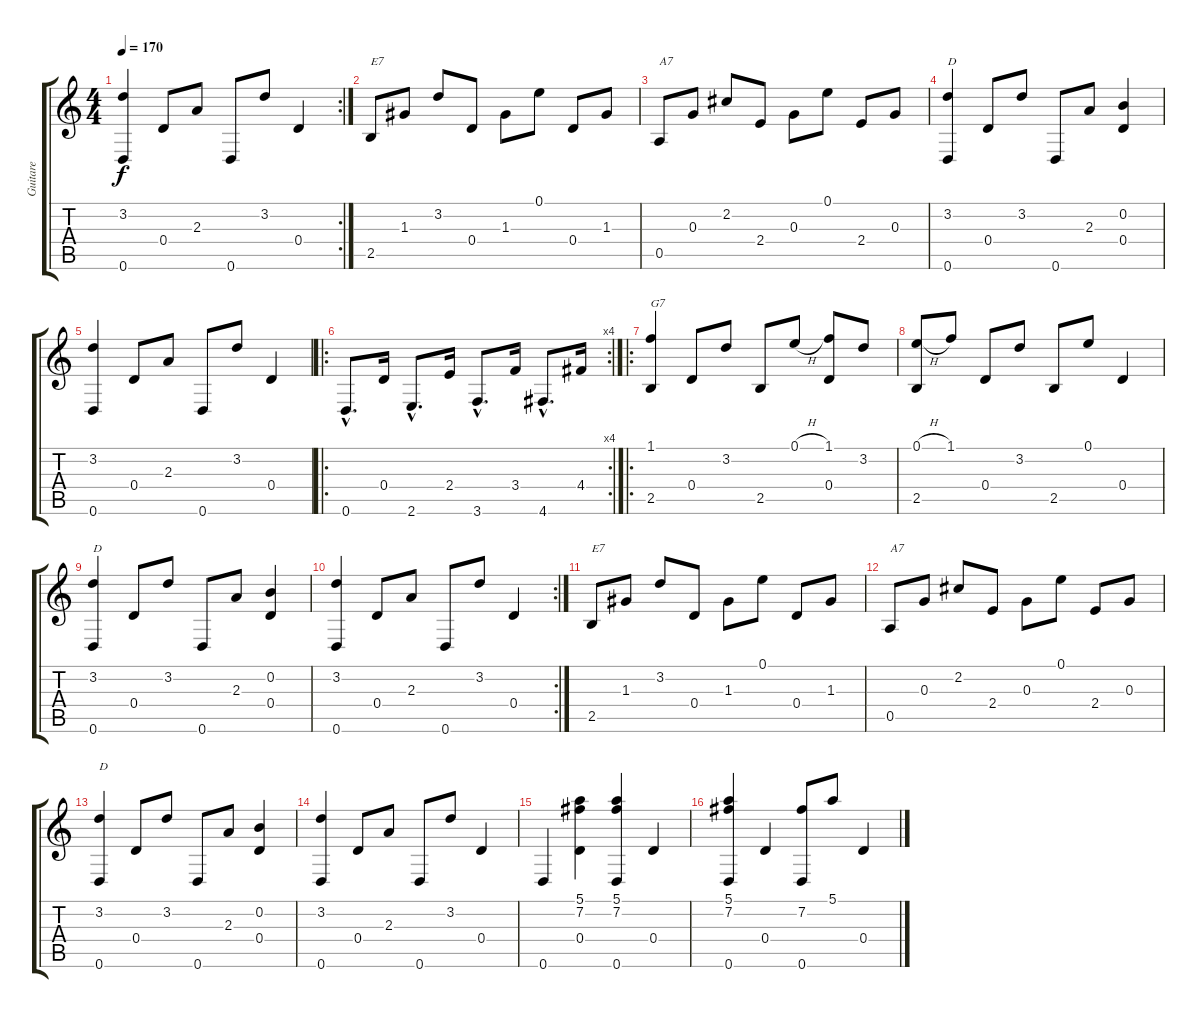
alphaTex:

\track ("Guitare" "Guitare") {instrument acousticguitarsteel}
\staff {score tabs}
\tuning (E4 B3 G3 D3 A2 D2) {hide}
\rc 2
\ts (4 4)
\tempo 170
\clef g2
\ks c
(3.2 0.6).4{dy f} 0.4.8 2.3.8 0.6.8 3.2.8 0.4.4 |
2.5.8{txt "E7"} 1.3.8 3.2.8 0.4.8 1.3.8 0.1.8 0.4.8 1.3.8 |
0.5.8{txt "A7"} 0.3.8 2.2.8 2.4.8 0.3.8 0.1.8 2.4.8 0.3.8 |
(3.2 0.6).4{txt "D"} 0.4.8 3.2.8 0.6.8 2.3.8 (0.2 0.4).4 |
(3.2 0.6).4 0.4.8 2.3.8 0.6.8 3.2.8 0.4.4 |
\ro
\rc 4
0.6{hac}.8{d} 0.4.16 2.6{hac}.8{d} 2.4.16 3.6{hac}.8{d} 3.4.16 4.6{hac}.8{d} 4.4.16 |
\ro
(1.1 2.5).4{txt "G7"} 0.4.8 3.2.8 2.5.8 0.1{h}.8 (1.1 0.4).8 3.2.8 |
(0.1{h} 2.5).8 1.1.8 0.4.8 3.2.8 2.5.8 0.1.8 0.4.4 |
(3.2 0.6).4{txt "D"} 0.4.8 3.2.8 0.6.8 2.3.8 (0.2 0.4).4 |
\rc 2
(3.2 0.6).4 0.4.8 2.3.8 0.6.8 3.2.8 0.4.4 |
2.5.8{txt "E7"} 1.3.8 3.2.8 0.4.8 1.3.8 0.1.8 0.4.8 1.3.8 |
0.5.8{txt "A7"} 0.3.8 2.2.8 2.4.8 0.3.8 0.1.8 2.4.8 0.3.8 |
(3.2 0.6).4{txt "D"} 0.4.8 3.2.8 0.6.8 2.3.8 (0.2 0.4).4 |
(3.2 0.6).4 0.4.8 2.3.8 0.6.8 3.2.8 0.4.4 |
0.6.4 (5.1 7.2 0.4).4 (5.1 7.2 0.6).4 0.4.4 |
(5.1 7.2 0.6).4 0.4.4 (7.2 0.6).8 5.1.8 0.4.4
